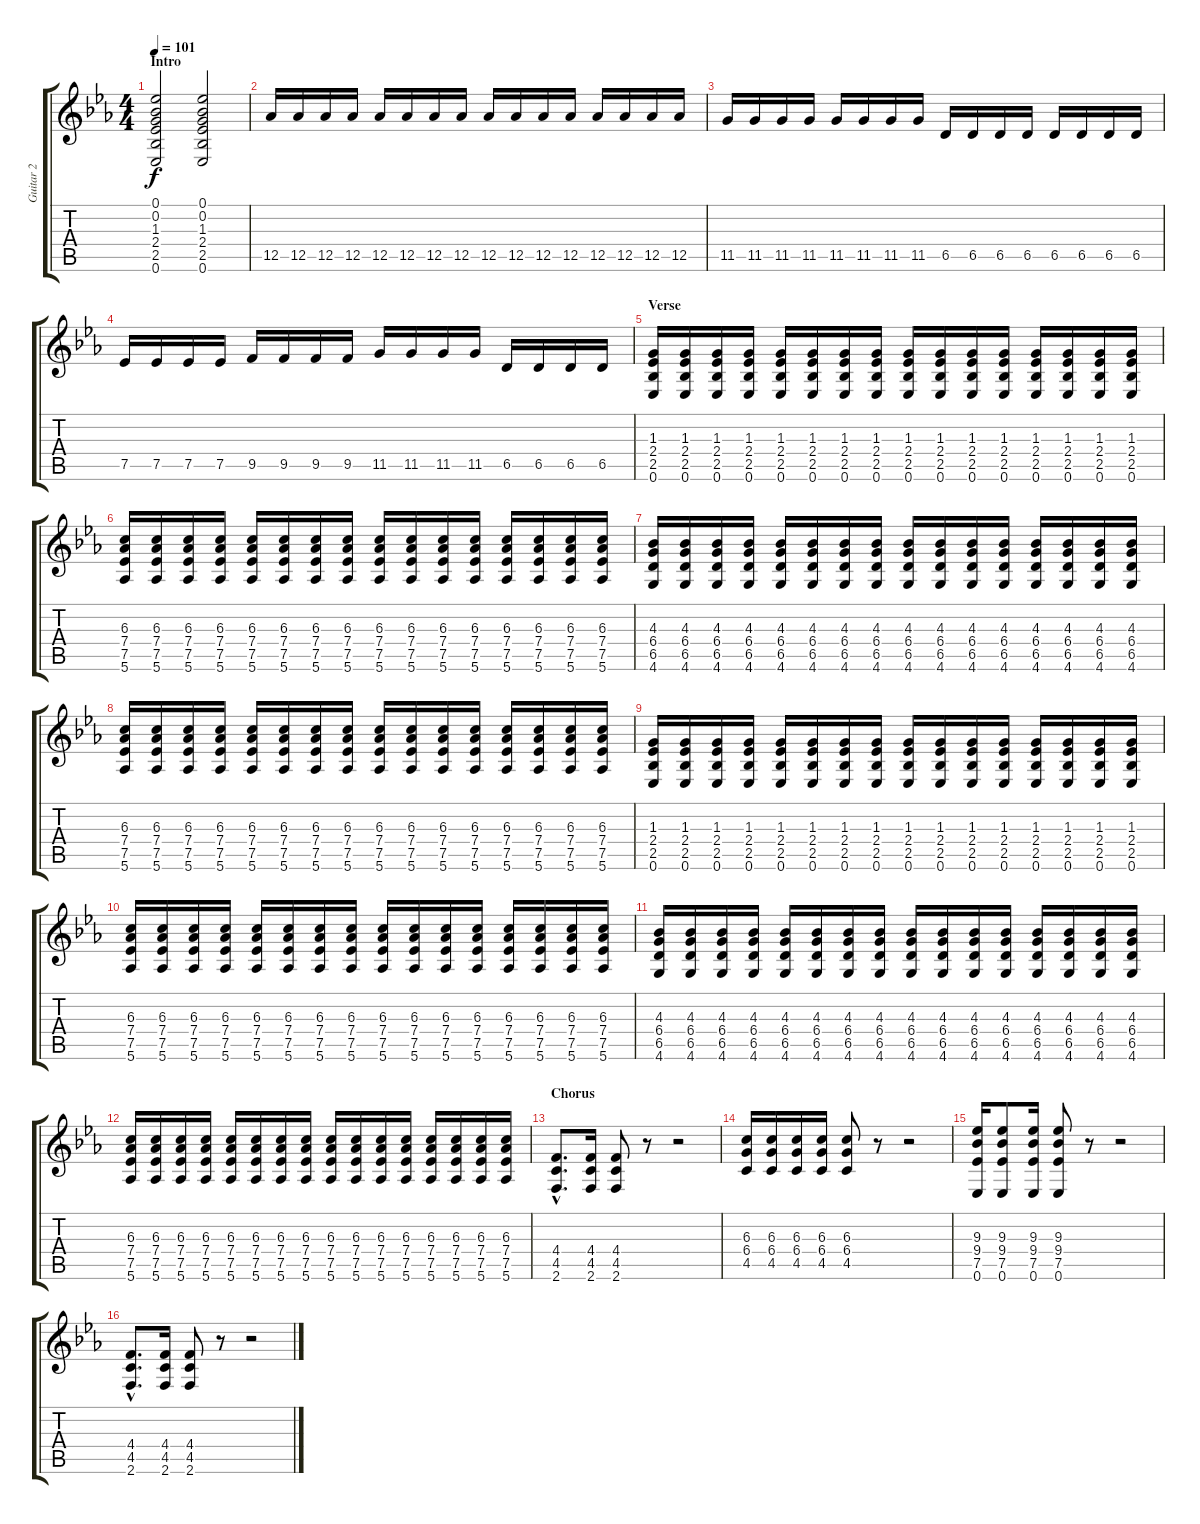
\track ("Guitar 2" "Guitar 2") {instrument overdrivenguitar}
\staff {score tabs}
\tuning (Eb4 Bb3 Gb3 Db3 Ab2 Eb2) {hide}
\ts (4 4)
\section ("" "Intro")
\tempo 101
\clef g2
\ks eb
(0.1 0.2 1.3 2.4 2.5 0.6).2{dy f instrument overdrivenguitar} (0.1 0.2 1.3 2.4 2.5 0.6).2 |
12.5.16 12.5.16 12.5.16 12.5.16 12.5.16 12.5.16 12.5.16 12.5.16 12.5.16 12.5.16 12.5.16 12.5.16 12.5.16 12.5.16 12.5.16 12.5.16 |
11.5.16 11.5.16 11.5.16 11.5.16 11.5.16 11.5.16 11.5.16 11.5.16 6.5.16 6.5.16 6.5.16 6.5.16 6.5.16 6.5.16 6.5.16 6.5.16 |
7.5.16 7.5.16 7.5.16 7.5.16 9.5.16 9.5.16 9.5.16 9.5.16 11.5.16 11.5.16 11.5.16 11.5.16 6.5.16 6.5.16 6.5.16 6.5.16 |
\section ("" "Verse")
(1.3 2.4 2.5 0.6).16 (1.3 2.4 2.5 0.6).16 (1.3 2.4 2.5 0.6).16 (1.3 2.4 2.5 0.6).16 (1.3 2.4 2.5 0.6).16 (1.3 2.4 2.5 0.6).16 (1.3 2.4 2.5 0.6).16 (1.3 2.4 2.5 0.6).16 (1.3 2.4 2.5 0.6).16 (1.3 2.4 2.5 0.6).16 (1.3 2.4 2.5 0.6).16 (1.3 2.4 2.5 0.6).16 (1.3 2.4 2.5 0.6).16 (1.3 2.4 2.5 0.6).16 (1.3 2.4 2.5 0.6).16 (1.3 2.4 2.5 0.6).16 |
(6.3 7.4 7.5 5.6).16 (6.3 7.4 7.5 5.6).16 (6.3 7.4 7.5 5.6).16 (6.3 7.4 7.5 5.6).16 (6.3 7.4 7.5 5.6).16 (6.3 7.4 7.5 5.6).16 (6.3 7.4 7.5 5.6).16 (6.3 7.4 7.5 5.6).16 (6.3 7.4 7.5 5.6).16 (6.3 7.4 7.5 5.6).16 (6.3 7.4 7.5 5.6).16 (6.3 7.4 7.5 5.6).16 (6.3 7.4 7.5 5.6).16 (6.3 7.4 7.5 5.6).16 (6.3 7.4 7.5 5.6).16 (6.3 7.4 7.5 5.6).16 |
(4.3 6.4 6.5 4.6).16 (4.3 6.4 6.5 4.6).16 (4.3 6.4 6.5 4.6).16 (4.3 6.4 6.5 4.6).16 (4.3 6.4 6.5 4.6).16 (4.3 6.4 6.5 4.6).16 (4.3 6.4 6.5 4.6).16 (4.3 6.4 6.5 4.6).16 (4.3 6.4 6.5 4.6).16 (4.3 6.4 6.5 4.6).16 (4.3 6.4 6.5 4.6).16 (4.3 6.4 6.5 4.6).16 (4.3 6.4 6.5 4.6).16 (4.3 6.4 6.5 4.6).16 (4.3 6.4 6.5 4.6).16 (4.3 6.4 6.5 4.6).16 |
(6.3 7.4 7.5 5.6).16 (6.3 7.4 7.5 5.6).16 (6.3 7.4 7.5 5.6).16 (6.3 7.4 7.5 5.6).16 (6.3 7.4 7.5 5.6).16 (6.3 7.4 7.5 5.6).16 (6.3 7.4 7.5 5.6).16 (6.3 7.4 7.5 5.6).16 (6.3 7.4 7.5 5.6).16 (6.3 7.4 7.5 5.6).16 (6.3 7.4 7.5 5.6).16 (6.3 7.4 7.5 5.6).16 (6.3 7.4 7.5 5.6).16 (6.3 7.4 7.5 5.6).16 (6.3 7.4 7.5 5.6).16 (6.3 7.4 7.5 5.6).16 |
(1.3 2.4 2.5 0.6).16 (1.3 2.4 2.5 0.6).16 (1.3 2.4 2.5 0.6).16 (1.3 2.4 2.5 0.6).16 (1.3 2.4 2.5 0.6).16 (1.3 2.4 2.5 0.6).16 (1.3 2.4 2.5 0.6).16 (1.3 2.4 2.5 0.6).16 (1.3 2.4 2.5 0.6).16 (1.3 2.4 2.5 0.6).16 (1.3 2.4 2.5 0.6).16 (1.3 2.4 2.5 0.6).16 (1.3 2.4 2.5 0.6).16 (1.3 2.4 2.5 0.6).16 (1.3 2.4 2.5 0.6).16 (1.3 2.4 2.5 0.6).16 |
(6.3 7.4 7.5 5.6).16 (6.3 7.4 7.5 5.6).16 (6.3 7.4 7.5 5.6).16 (6.3 7.4 7.5 5.6).16 (6.3 7.4 7.5 5.6).16 (6.3 7.4 7.5 5.6).16 (6.3 7.4 7.5 5.6).16 (6.3 7.4 7.5 5.6).16 (6.3 7.4 7.5 5.6).16 (6.3 7.4 7.5 5.6).16 (6.3 7.4 7.5 5.6).16 (6.3 7.4 7.5 5.6).16 (6.3 7.4 7.5 5.6).16 (6.3 7.4 7.5 5.6).16 (6.3 7.4 7.5 5.6).16 (6.3 7.4 7.5 5.6).16 |
(4.3 6.4 6.5 4.6).16 (4.3 6.4 6.5 4.6).16 (4.3 6.4 6.5 4.6).16 (4.3 6.4 6.5 4.6).16 (4.3 6.4 6.5 4.6).16 (4.3 6.4 6.5 4.6).16 (4.3 6.4 6.5 4.6).16 (4.3 6.4 6.5 4.6).16 (4.3 6.4 6.5 4.6).16 (4.3 6.4 6.5 4.6).16 (4.3 6.4 6.5 4.6).16 (4.3 6.4 6.5 4.6).16 (4.3 6.4 6.5 4.6).16 (4.3 6.4 6.5 4.6).16 (4.3 6.4 6.5 4.6).16 (4.3 6.4 6.5 4.6).16 |
(6.3 7.4 7.5 5.6).16 (6.3 7.4 7.5 5.6).16 (6.3 7.4 7.5 5.6).16 (6.3 7.4 7.5 5.6).16 (6.3 7.4 7.5 5.6).16 (6.3 7.4 7.5 5.6).16 (6.3 7.4 7.5 5.6).16 (6.3 7.4 7.5 5.6).16 (6.3 7.4 7.5 5.6).16 (6.3 7.4 7.5 5.6).16 (6.3 7.4 7.5 5.6).16 (6.3 7.4 7.5 5.6).16 (6.3 7.4 7.5 5.6).16 (6.3 7.4 7.5 5.6).16 (6.3 7.4 7.5 5.6).16 (6.3 7.4 7.5 5.6).16 |
\section ("" "Chorus")
(4.4{hac} 4.5{hac} 2.6{hac}).8{d} (4.4 4.5 2.6).16 (4.4 4.5 2.6).8 r.8 r.2 |
(6.3 6.4 4.5).16 (6.3 6.4 4.5).16 (6.3 6.4 4.5).16 (6.3 6.4 4.5).16 (6.3 6.4 4.5).8 r.8 r.2 |
(9.3 9.4 7.5 0.6).16 (9.3 9.4 7.5 0.6).8 (9.3 9.4 7.5 0.6).16 (9.3 9.4 7.5 0.6).8 r.8 r.2 |
(4.4{hac} 4.5{hac} 2.6{hac}).8{d} (4.4 4.5 2.6).16 (4.4 4.5 2.6).8 r.8 r.2
